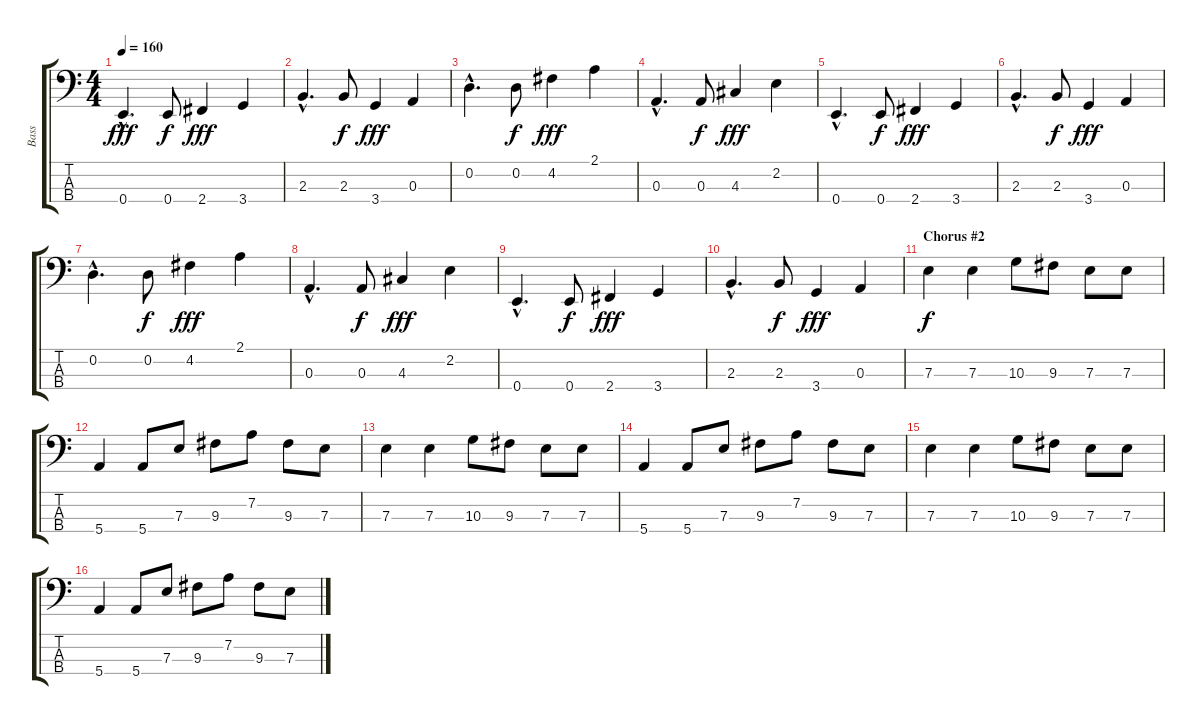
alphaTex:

\track ("Bass" "Bass") {instrument electricbasspick}
\staff {score tabs}
\tuning (G2 D2 A1 E1) {hide}
\ts (4 4)
\tempo 160
\clef f4
\ks c
0.4{hac}.4{d dy fff} 0.4.8{dy f} 2.4.4{dy fff} 3.4.4 |
2.3{hac}.4{d} 2.3.8{dy f} 3.4.4{dy fff} 0.3.4 |
0.2{hac}.4{d} 0.2.8{dy f} 4.2.4{dy fff} 2.1.4 |
0.3{hac}.4{d} 0.3.8{dy f} 4.3.4{dy fff} 2.2.4 |
0.4{hac}.4{d} 0.4.8{dy f} 2.4.4{dy fff} 3.4.4 |
2.3{hac}.4{d} 2.3.8{dy f} 3.4.4{dy fff} 0.3.4 |
0.2{hac}.4{d} 0.2.8{dy f} 4.2.4{dy fff} 2.1.4 |
0.3{hac}.4{d} 0.3.8{dy f} 4.3.4{dy fff} 2.2.4 |
0.4{hac}.4{d} 0.4.8{dy f} 2.4.4{dy fff} 3.4.4 |
2.3{hac}.4{d} 2.3.8{dy f} 3.4.4{dy fff} 0.3.4 |
\section ("" "Chorus #2")
7.3.4{dy f} 7.3.4 10.3.8 9.3.8 7.3.8 7.3.8 |
5.4.4 5.4.8 7.3.8 9.3.8 7.2.8 9.3.8 7.3.8 |
7.3.4 7.3.4 10.3.8 9.3.8 7.3.8 7.3.8 |
5.4.4 5.4.8 7.3.8 9.3.8 7.2.8 9.3.8 7.3.8 |
7.3.4 7.3.4 10.3.8 9.3.8 7.3.8 7.3.8 |
5.4.4 5.4.8 7.3.8 9.3.8 7.2.8 9.3.8 7.3.8
